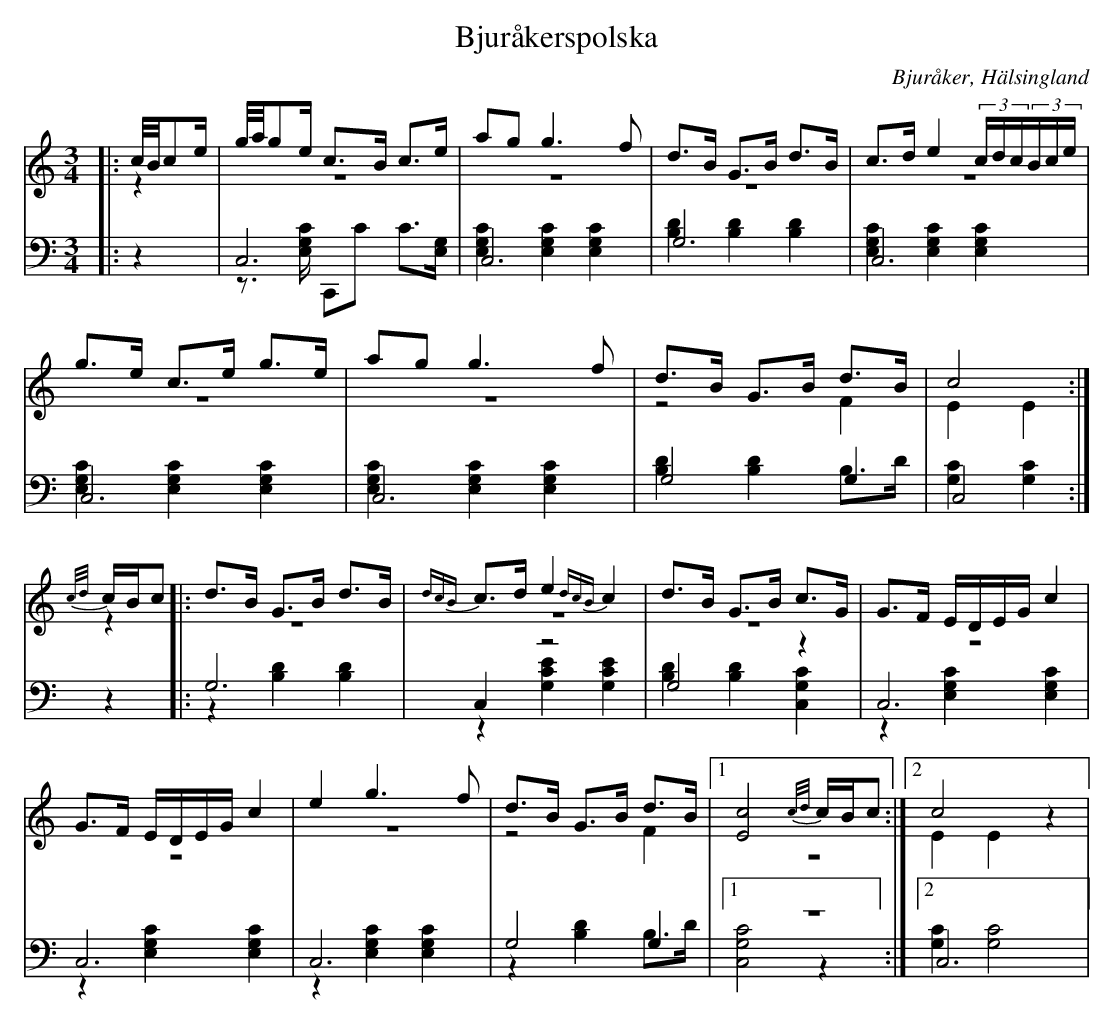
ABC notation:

X:1
T: Bjuråkerspolska
O: Bjuråker, Hälsingland
M: 3/4
L: 1/8
K: C
V:1
V:2 merge
V:3
V:4 merge
V:1
|:c//B//ce/|g//a//ge/ c>B c>e|ag g3 f|d>B G>B d>B|c>d e2 (3c/d/c/(3B/c/e/|
g>e c>e g>e|ag g3 f|d>B G>B d>B|c4:|
{c/d/}c/B/c |:d>B G>B d>B|{dcB}c>d e2 {dcB}c2|d>B G>B c>G|G>F E/D/E/G/ c2|
G>F E/D/E/G/ c2|e2 g3 f|d>B G>B d>B|1 [E4c4] {c/d/}c/B/c:|2 c4 z2|
V:2
|:z2|z6|z6|z6|z6|
z6|z6|z4 F2|E2 E2:|
z2|:z6|z6|z6|z6|
 z6|z6|z4 F2|1 z6:|2 E2 E2 z2|
V:3 clef=bass
|:z2|C,6|C,6|G,6|C,6|
C,6|C,6|G,4 G,2|C,4:|
z2|:G,6|C,2 z4|G,4 z2|C,6|
 C,6|C,6|G,4 G,2|1 z6:|2 C,6|
V:4 clef=bass
|:z2|z>[E,G,C] C,,C C>[E,G,]|[E,2G,2C2] [E,2G,2C2] [E,2G,2C2]|[B,2D2] [B,2D2] [B,2D2]|[E,2G,2C2] [E,2G,2C2] [E,2G,2C2]|
[E,2G,2C2] [E,2G,2C2] [E,2G,2C2]|[E,2G,2C2] [E,2G,2C2] [E,2G,2C2]|[B,2D2] [B,2D2] B,>D|[G,2C2][G,2C2]:|
z2|:z2 [B,2D2] [B,2D2]|z2 [G,2C2E2] [G,2C2E2]|[B,2D2][B,2D2] [C,2G,2C2]|z2 [E,2G,2C2] [E,2G,2C2]|
z2 [E,2G,2C2] [E,2G,2C2]|z2 [E,2G,2C2] [E,2G,2C2]|z2 [B,2D2] B,>D|1 [C,4G,4C4] z2:|2 [G,2C2] [G,4C4]|
